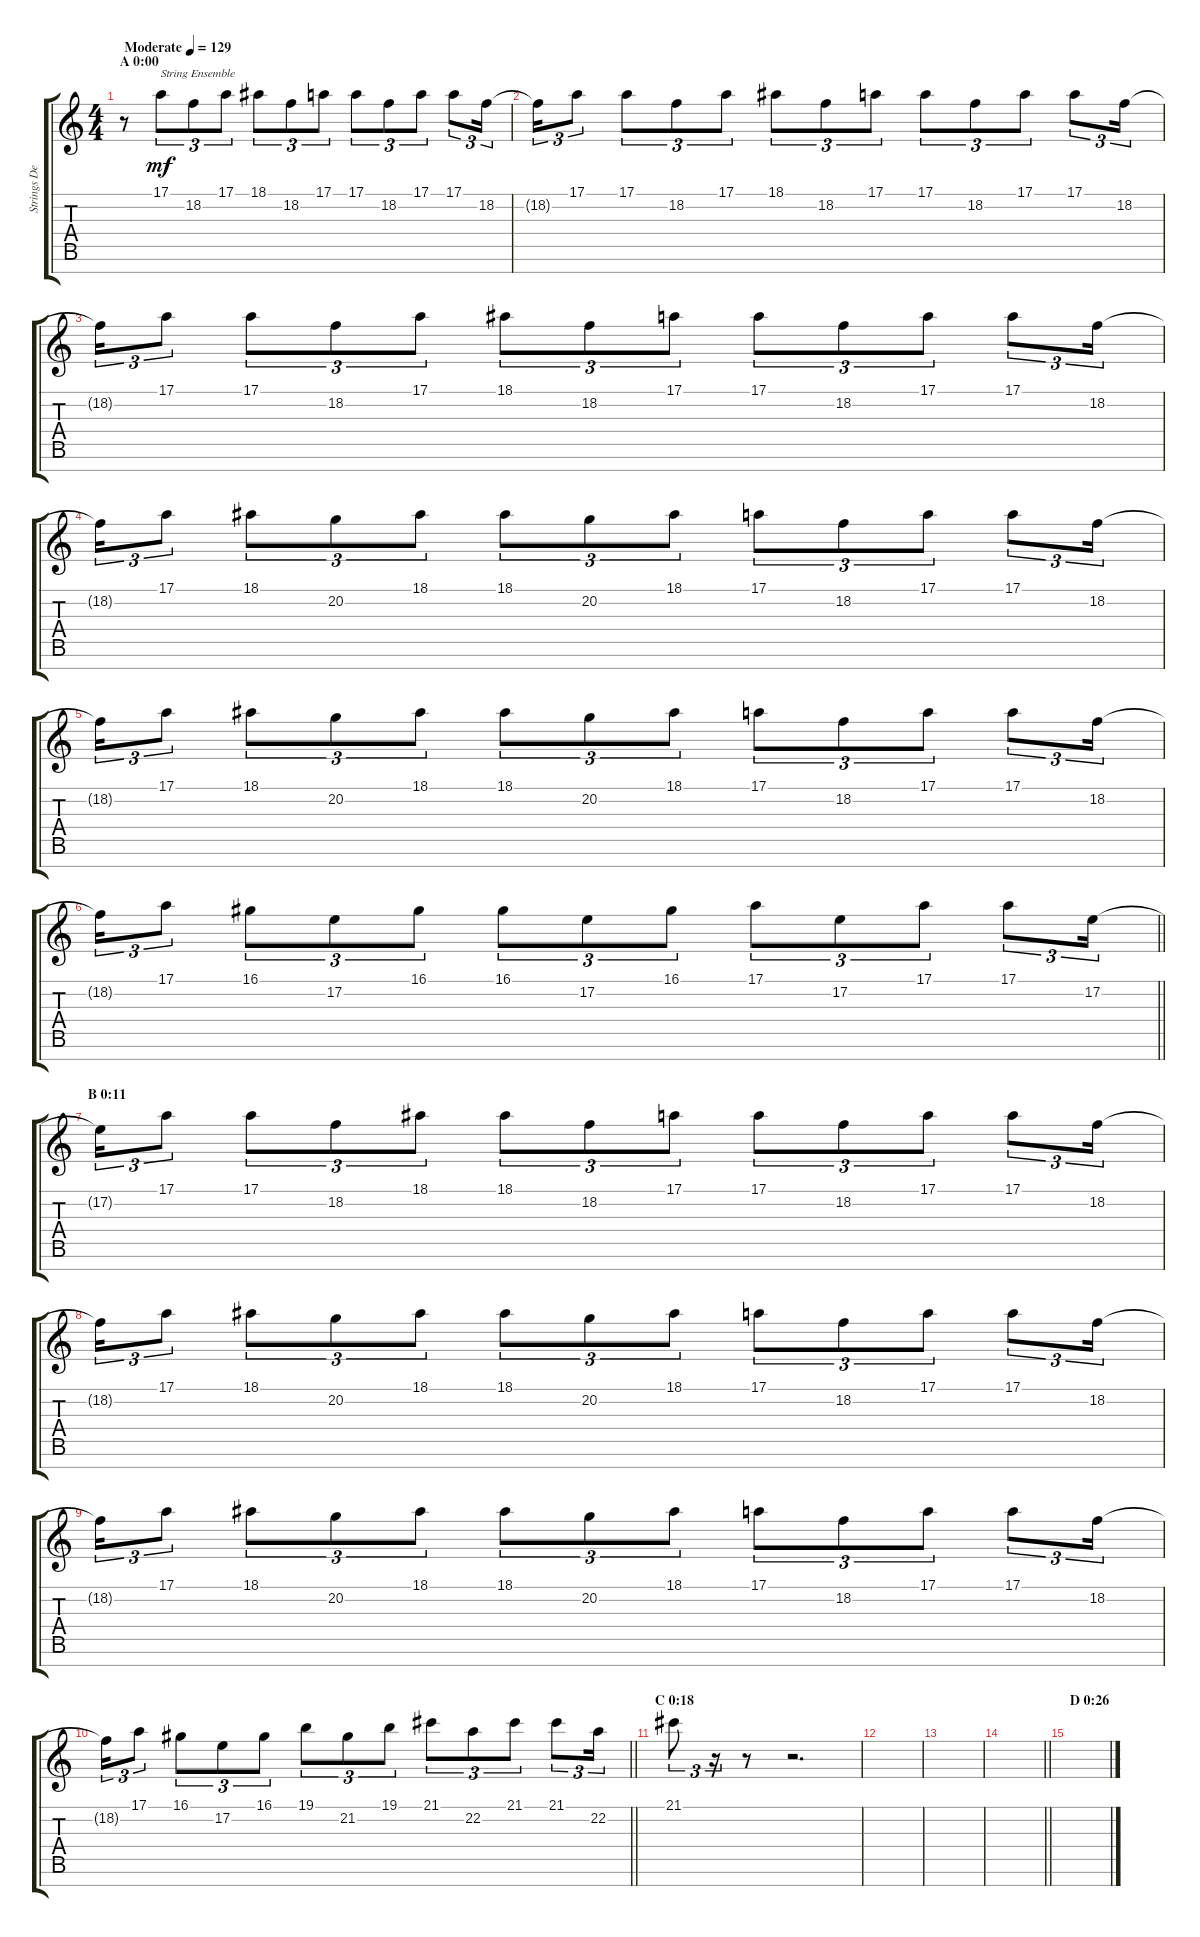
\track ("Strings Delay" "Strings De") {instrument stringensemble1}
\staff {score tabs}
\tuning (E4 B3 G3 D3 A2 E2 B1) {hide}
\ts (4 4)
\section ("" "A 0:00")
\tempo (129 "Moderate")
\clef g2
\ks c
r.8{dy mf instrument stringensemble1} 17.1.8{tu (3 2) txt "String Ensemble" instrument stringensemble1} 18.2.8{tu (3 2)} 17.1.8{tu (3 2)} 18.1.8{tu (3 2)} 18.2.8{tu (3 2)} 17.1.8{tu (3 2)} 17.1.8{tu (3 2)} 18.2.8{tu (3 2)} 17.1.8{tu (3 2)} 17.1.8{tu (3 2)} 18.2.16{tu (3 2)} |
18.2{t}.16{tu (3 2)} 17.1.8{tu (3 2)} 17.1.8{tu (3 2)} 18.2.8{tu (3 2)} 17.1.8{tu (3 2)} 18.1.8{tu (3 2)} 18.2.8{tu (3 2)} 17.1.8{tu (3 2)} 17.1.8{tu (3 2)} 18.2.8{tu (3 2)} 17.1.8{tu (3 2)} 17.1.8{tu (3 2)} 18.2.16{tu (3 2)} |
18.2{t}.16{tu (3 2)} 17.1.8{tu (3 2)} 17.1.8{tu (3 2)} 18.2.8{tu (3 2)} 17.1.8{tu (3 2)} 18.1.8{tu (3 2)} 18.2.8{tu (3 2)} 17.1.8{tu (3 2)} 17.1.8{tu (3 2)} 18.2.8{tu (3 2)} 17.1.8{tu (3 2)} 17.1.8{tu (3 2)} 18.2.16{tu (3 2)} |
18.2{t}.16{tu (3 2)} 17.1.8{tu (3 2)} 18.1.8{tu (3 2)} 20.2.8{tu (3 2)} 18.1.8{tu (3 2)} 18.1.8{tu (3 2)} 20.2.8{tu (3 2)} 18.1.8{tu (3 2)} 17.1.8{tu (3 2)} 18.2.8{tu (3 2)} 17.1.8{tu (3 2)} 17.1.8{tu (3 2)} 18.2.16{tu (3 2)} |
18.2{t}.16{tu (3 2)} 17.1.8{tu (3 2)} 18.1.8{tu (3 2)} 20.2.8{tu (3 2)} 18.1.8{tu (3 2)} 18.1.8{tu (3 2)} 20.2.8{tu (3 2)} 18.1.8{tu (3 2)} 17.1.8{tu (3 2)} 18.2.8{tu (3 2)} 17.1.8{tu (3 2)} 17.1.8{tu (3 2)} 18.2.16{tu (3 2)} |
\barLineRight lightlight
18.2{t}.16{tu (3 2)} 17.1.8{tu (3 2)} 16.1.8{tu (3 2)} 17.2.8{tu (3 2)} 16.1.8{tu (3 2)} 16.1.8{tu (3 2)} 17.2.8{tu (3 2)} 16.1.8{tu (3 2)} 17.1.8{tu (3 2)} 17.2.8{tu (3 2)} 17.1.8{tu (3 2)} 17.1.8{tu (3 2)} 17.2.16{tu (3 2)} |
\section ("" "B 0:11")
17.2{t}.16{tu (3 2)} 17.1.8{tu (3 2)} 17.1.8{tu (3 2)} 18.2.8{tu (3 2)} 18.1.8{tu (3 2)} 18.1.8{tu (3 2)} 18.2.8{tu (3 2)} 17.1.8{tu (3 2)} 17.1.8{tu (3 2)} 18.2.8{tu (3 2)} 17.1.8{tu (3 2)} 17.1.8{tu (3 2)} 18.2.16{tu (3 2)} |
18.2{t}.16{tu (3 2)} 17.1.8{tu (3 2)} 18.1.8{tu (3 2)} 20.2.8{tu (3 2)} 18.1.8{tu (3 2)} 18.1.8{tu (3 2)} 20.2.8{tu (3 2)} 18.1.8{tu (3 2)} 17.1.8{tu (3 2)} 18.2.8{tu (3 2)} 17.1.8{tu (3 2)} 17.1.8{tu (3 2)} 18.2.16{tu (3 2)} |
18.2{t}.16{tu (3 2)} 17.1.8{tu (3 2)} 18.1.8{tu (3 2)} 20.2.8{tu (3 2)} 18.1.8{tu (3 2)} 18.1.8{tu (3 2)} 20.2.8{tu (3 2)} 18.1.8{tu (3 2)} 17.1.8{tu (3 2)} 18.2.8{tu (3 2)} 17.1.8{tu (3 2)} 17.1.8{tu (3 2)} 18.2.16{tu (3 2)} |
\barLineRight lightlight
18.2{t}.16{tu (3 2)} 17.1.8{tu (3 2)} 16.1.8{tu (3 2)} 17.2.8{tu (3 2)} 16.1.8{tu (3 2)} 19.1.8{tu (3 2)} 21.2.8{tu (3 2)} 19.1.8{tu (3 2)} 21.1.8{tu (3 2)} 22.2.8{tu (3 2)} 21.1.8{tu (3 2)} 21.1.8{tu (3 2)} 22.2.16{tu (3 2)} |
\section ("" "C 0:18")
21.1.8{tu (3 2)} r.16{tu (3 2)} r.8 r.2{d} |
|
|
\barLineRight lightlight
|
\section ("" "D 0:26")
